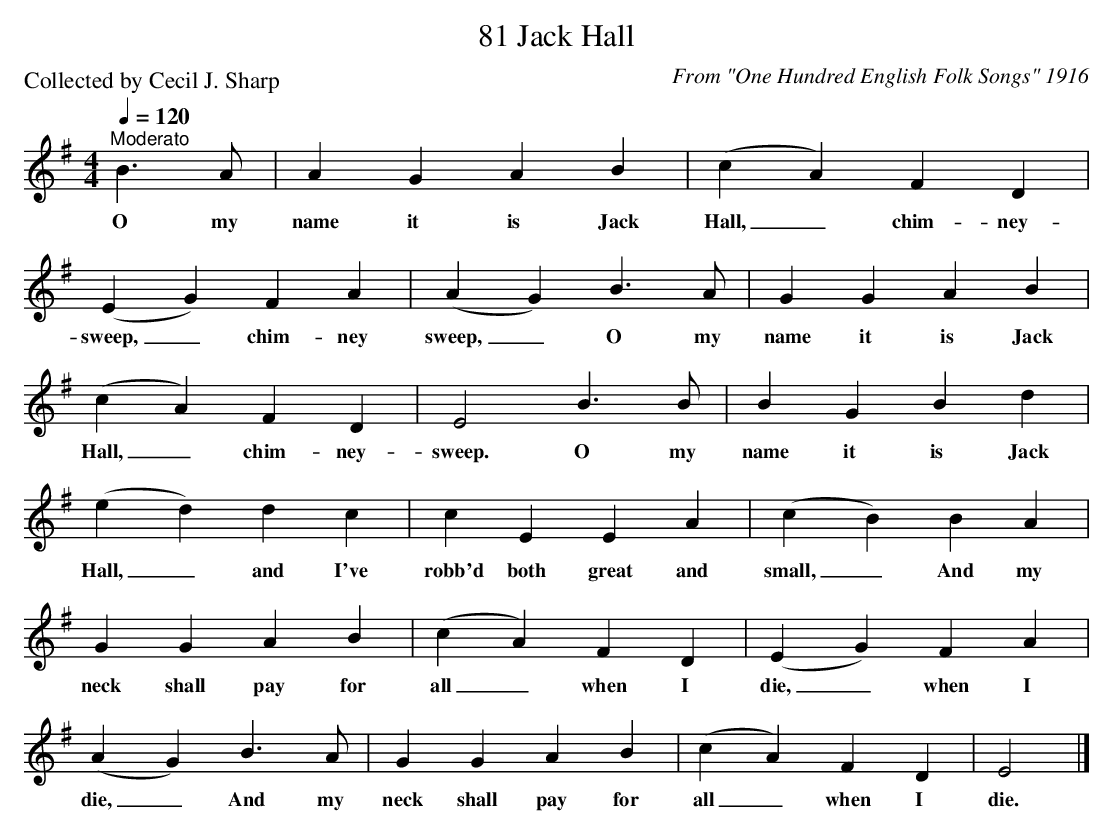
X:1
T:81 Jack Hall
C:From "One Hundred English Folk Songs" 1916
P:Collected by Cecil J. Sharp
Q:1/4=120
L:1/4
M:4/4
K:Eaeo
"^Moderato " B3/2 A/ | A G A B | (c A) F D |$ (E G) F A | (A G) B3/2 A/ | G G A B |$ (c A) F D |
w: O my|name it is Jack|Hall, _ chim- ney-|sweep, _ chim- ney|sweep, _ O my|name it is Jack|Hall, _ chim- ney-|
E2 B3/2 B/ | B G B d |$ (e d) d c | c E E A | (c B) B A |$ G G A B | (c A) F D | (E G) F A |$
w: sweep. O my|name it is Jack|Hall, _ and I've|robb'd both great and|small, _ And my|neck shall pay for|all _ when I|die, _ when I|
(A G) B3/2 A/ | G G A B | (c A) F D | E2 |]
w: die, _ And my|neck shall pay for|all _ when I|die.|
